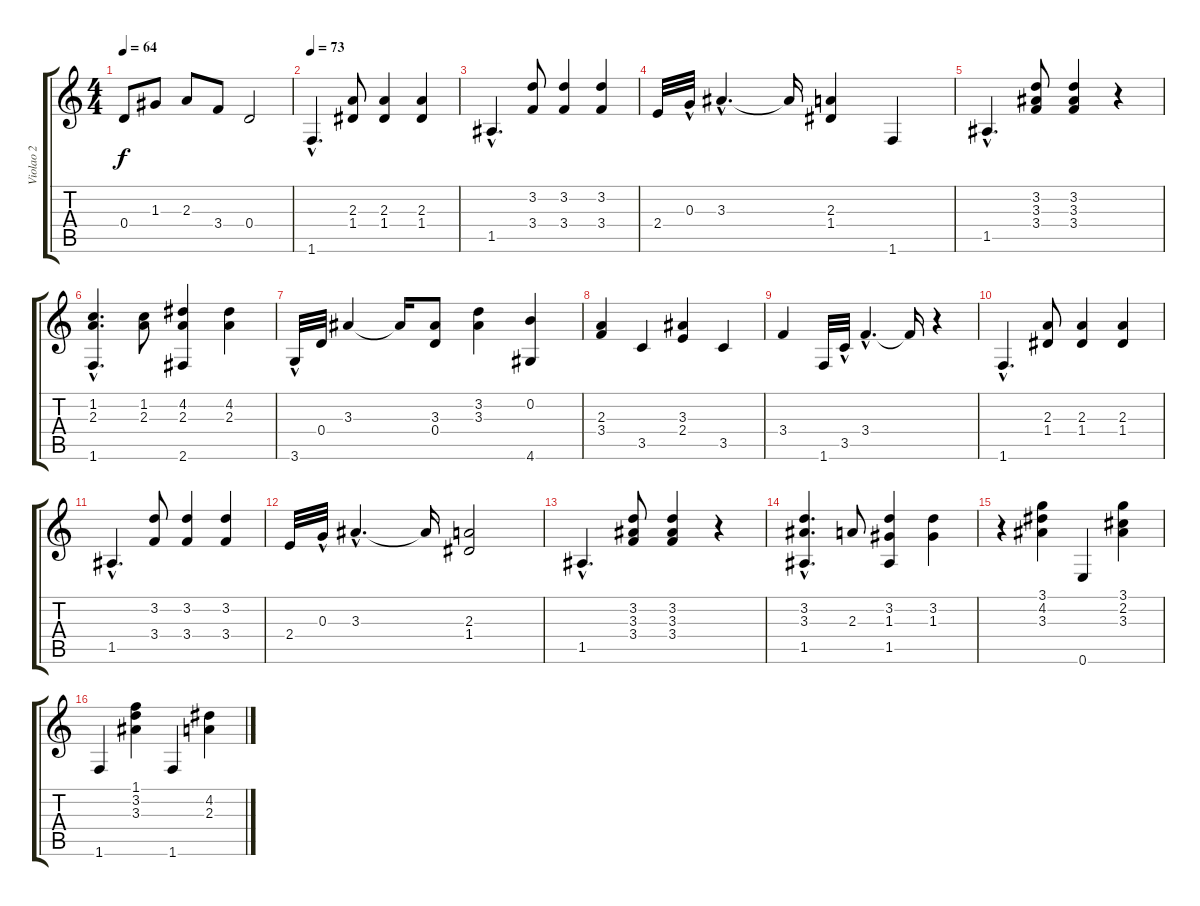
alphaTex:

\track ("Violao 2" "Violao 2") {instrument acousticguitarnylon}
\staff {score tabs}
\tuning (E4 B3 G3 D3 A2 E2) {hide}
\ts (4 4)
\tempo 64
\clef g2
\ks c
0.4.8{dy f} 1.3.8 2.3.8 3.4.8 0.4.2 |
\tempo 73
1.6{hac}.4{d} (2.3 1.4).8 (2.3 1.4).4 (2.3 1.4).4 |
1.5{hac}.4{d} (3.2 3.4).8 (3.2 3.4).4 (3.2 3.4).4 |
2.4.32 0.3{hac}.32 3.3{hac}.4{d} 3.3{t}.16 (2.3 1.4).4 1.6.4 |
1.5{hac}.4{d} (3.2 3.3 3.4).8 (3.2 3.3 3.4).4 r.4 |
(1.2{hac} 2.3{hac} 1.6).4{d} (1.2 2.3).8 (4.2 2.3 2.6).4 (4.2 2.3).4 |
3.6{hac}.32 0.4.32 3.3.4 3.3{t}.16 (3.3 0.4).8 (3.2 3.3).4 (0.2 4.6).4 |
(2.3 3.4).4 3.5.4 (3.3 2.4).4 3.5.4 |
3.4.4 1.6.32 3.5{hac}.32 3.4{hac}.4{d} 3.4{t}.16 r.4 |
1.6{hac}.4{d} (2.3 1.4).8 (2.3 1.4).4 (2.3 1.4).4 |
1.5{hac}.4{d} (3.2 3.4).8 (3.2 3.4).4 (3.2 3.4).4 |
2.4.32 0.3{hac}.32 3.3{hac}.4{d} 3.3{t}.16 (2.3 1.4).2 |
1.5{hac}.4{d} (3.2 3.3 3.4).8 (3.2 3.3 3.4).4 r.4 |
(3.2{hac} 3.3{hac} 1.5).4{d} 2.3.8 (3.2 1.3 1.5).4 (3.2 1.3).4 |
r.4 (3.1 4.2 3.3).4 0.6.4 (3.1 2.2 3.3).4 |
1.6.4 (1.1 3.2 3.3).4 1.6.4 (4.2 2.3).4
